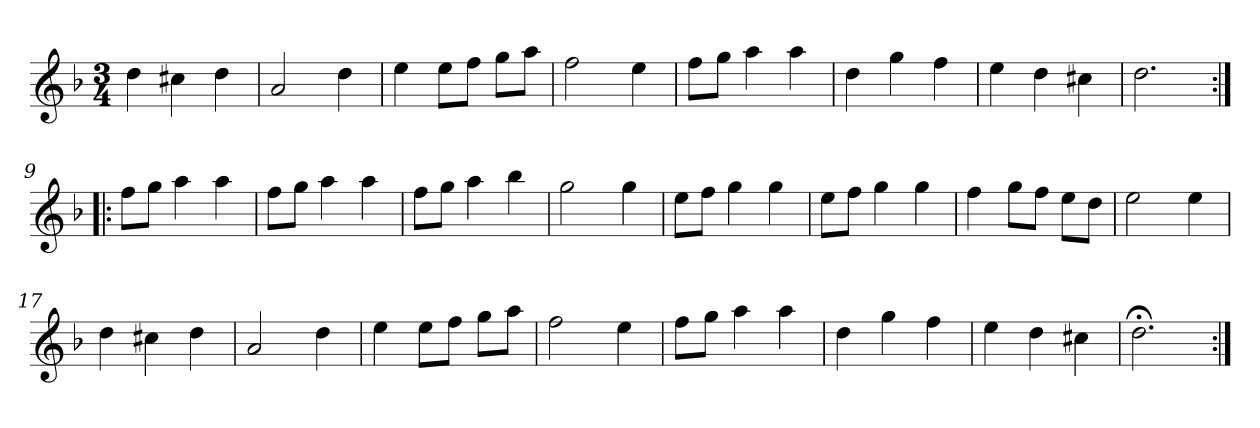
**kern
*part1
*staff1
*clefG2
*k[b-]
*d:
*M3/4
*MM120
=1
4dd
4cc#X
4dd
=2
2a
4dd
=3
4ee
8ee\L
8ff\J
8gg\L
8aa\J
=4
2ff
4ee
=5
8ff\L
8gg\J
4aa
4aa
=6
4dd
4gg
4ff
=7
4ee
4dd
4cc#X
=8
2.dd
=9:|!|:
8ff\L
8gg\J
4aa
4aa
=10
8ff\L
8gg\J
4aa
4aa
=11
8ff\L
8gg\J
4aa
4bb-
=12
2gg
4gg
=13
8ee\L
8ff\J
4gg
4gg
=14
8ee\L
8ff\J
4gg
4gg
=15
4ff
8gg\L
8ff\J
8ee\L
8dd\J
=16
2ee
4ee
=17
4dd
4cc#X
4dd
=18
2a
4dd
=19
4ee
8ee\L
8ff\J
8gg\L
8aa\J
=20
2ff
4ee
=21
8ff\L
8gg\J
4aa
4aa
=22
4dd
4gg
4ff
=23
4ee
4dd
4cc#X
=24
2.dd;<
=:|!
*-
